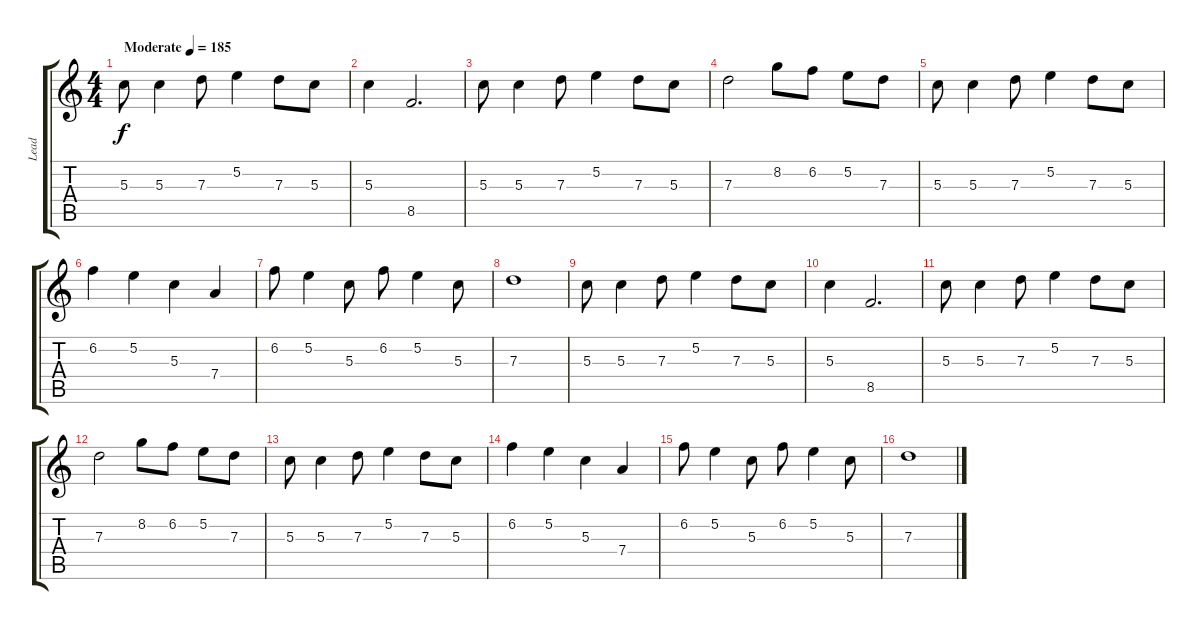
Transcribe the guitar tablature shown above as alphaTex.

\track ("Lead " "Lead ") {instrument distortionguitar}
\staff {score tabs}
\tuning (E4 B3 G3 D3 A2 E2) {hide}
\ts (4 4)
\tempo (185 "Moderate")
\clef g2
\ks c
5.3.8{dy f instrument distortionguitar} 5.3.4 7.3.8 5.2.4 7.3.8 5.3.8 |
5.3.4 8.5.2{d} |
5.3.8 5.3.4 7.3.8 5.2.4 7.3.8 5.3.8 |
7.3.2 8.2.8 6.2.8 5.2.8 7.3.8 |
5.3.8 5.3.4 7.3.8 5.2.4 7.3.8 5.3.8 |
6.2.4 5.2.4 5.3.4 7.4.4 |
6.2.8 5.2.4 5.3.8 6.2.8 5.2.4 5.3.8 |
7.3.1 |
5.3.8 5.3.4 7.3.8 5.2.4 7.3.8 5.3.8 |
5.3.4 8.5.2{d} |
5.3.8 5.3.4 7.3.8 5.2.4 7.3.8 5.3.8 |
7.3.2 8.2.8 6.2.8 5.2.8 7.3.8 |
5.3.8 5.3.4 7.3.8 5.2.4 7.3.8 5.3.8 |
6.2.4 5.2.4 5.3.4 7.4.4 |
6.2.8 5.2.4 5.3.8 6.2.8 5.2.4 5.3.8 |
7.3.1
